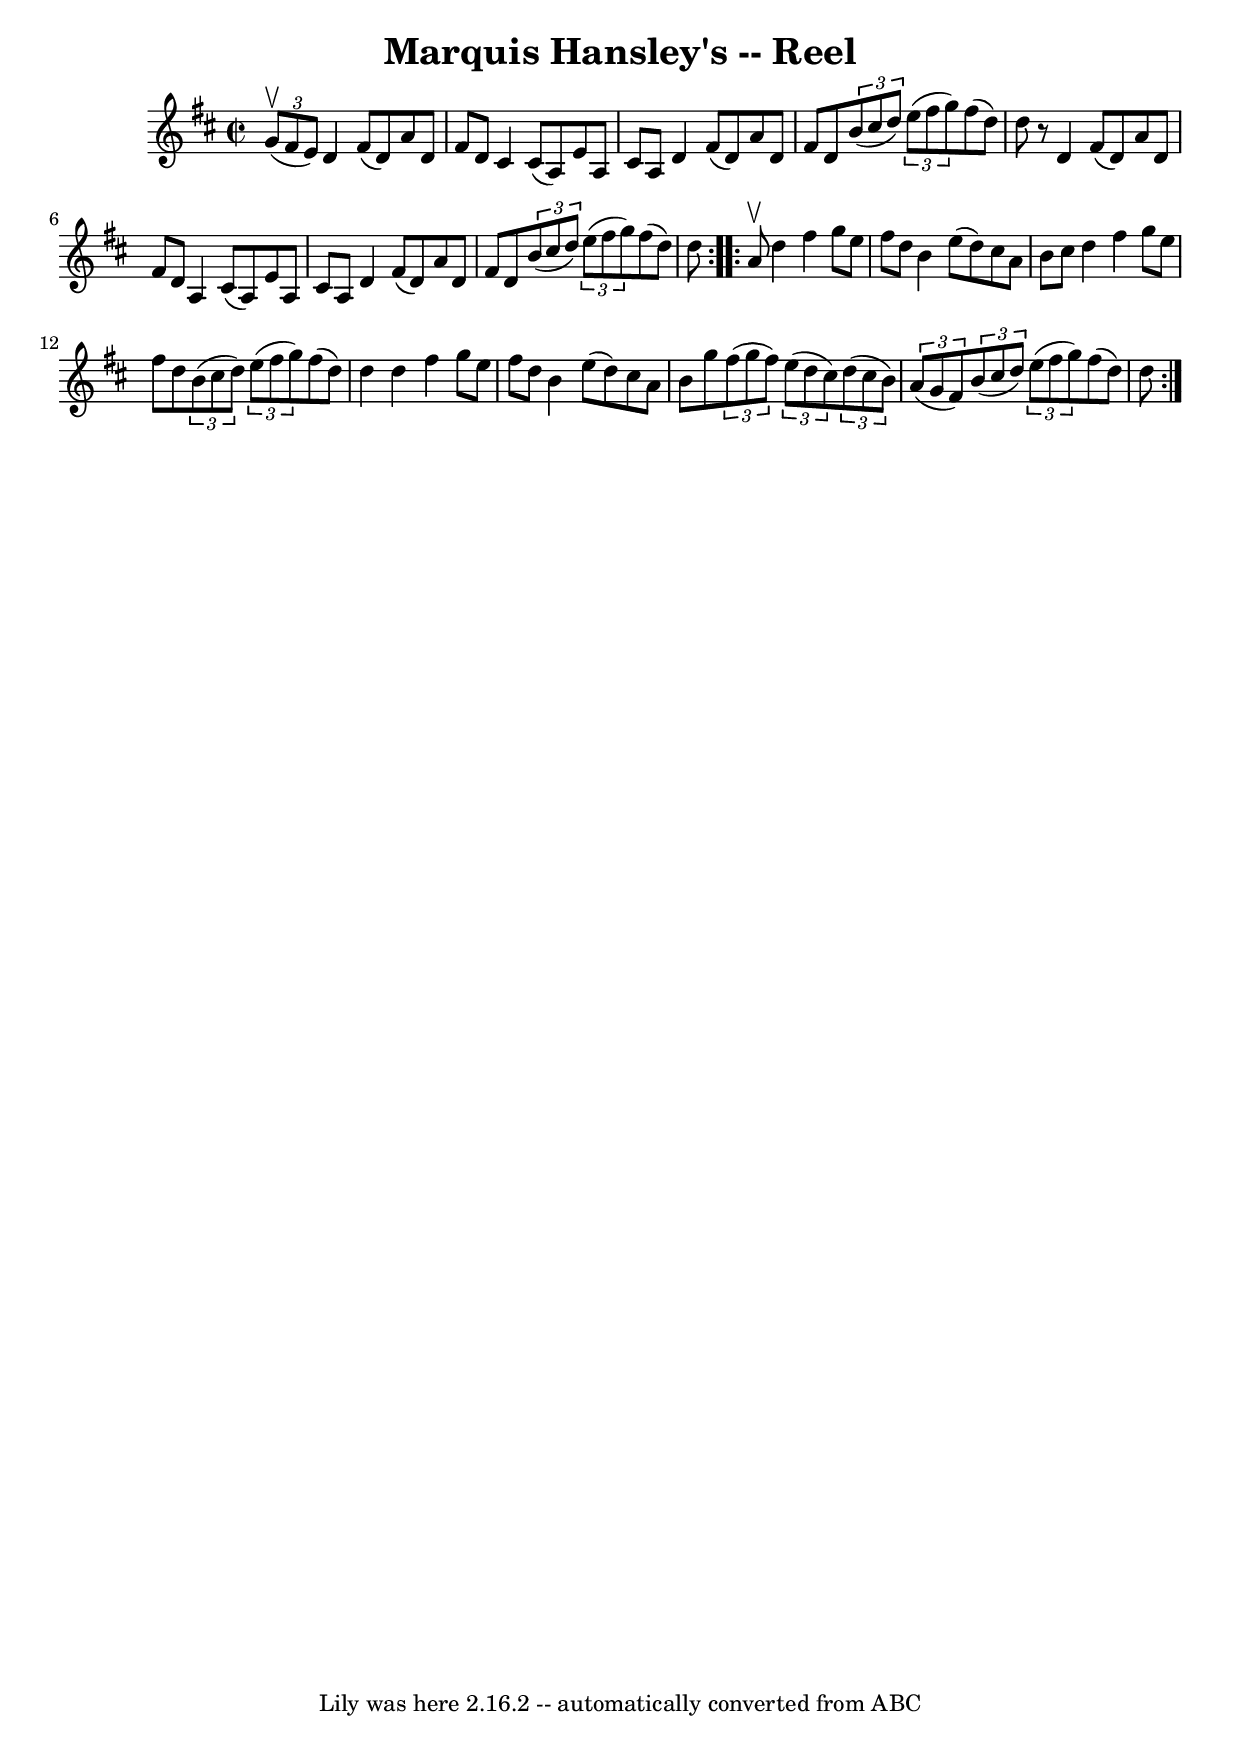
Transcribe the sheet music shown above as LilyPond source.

\version "2.16.2"
\include "Mammoth.ily"
\header {
  %% book = "Ryan's Mammoth Collection"
 crossRefNumber = "1"
 footnotes = "\\\\272"
  origin = "SCOTCH"
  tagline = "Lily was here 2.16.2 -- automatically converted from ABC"
  title = "Marquis Hansley's -- Reel"

}
voicedefault =  {



  \repeat volta 2 {

    \override Staff.TimeSignature #'style = #'C
    \time 2/2 
    \key d \major
    \times 2/3 { g'8^\upbow(fis'8 e'8)  	       }   |
 d'4 fis'8 (d'8) a'8 d'8 fis'8 d'8    |
 cis'4 cis'8 (a8) e'8 a8 cis'8 a8     |
 d'4 fis'8 (d'8) a'8 d'8 fis'8 d'8     |
    \times 2/3 {   
 b'8 (cis''8 d''8) 
    }   \times 2/3 { e''8 (fis''8 g''8) 
		   } fis''8 (d''8) d''8    r8    |
 d'4 fis'8 (d'8) a'8 d'8 fis'8 d'8     |
 a4 cis'8 (a8) e'8 a8 cis'8 a8     |
 d'4 fis'8 (d'8) a'8 d'8 fis'8 d'8     |
    \times 2/3 { b'8 (cis''8 d''8) 
	       }   \times 2/3 { e''8 
				(fis''8 g''8) 
			      } fis''8 (d''8) d''8    
  }     

  \repeat volta 2 { a'8^\upbow  |
 d''4 fis''4 g''8 e''8 fis''8 d''8     |
 b'4 e''8 (d''8) cis''8 a'8 b'8 cis''8     |
 d''4 fis''4 g''8 e''8 fis''8 d''8     |
    \times 2/3 { b'8 (cis''8 d''8) 
	       }   \times 2/3 { e''8 (
				fis''8 g''8)  			      } fis''8 (d''8) d''4     |
 d''4 fis''4 g''8 e''8 fis''8 d''8     |
 b'4 e''8 (d''8) cis''8 a'8 b'8 g''8     |
    \times 2/3 { fis''8 (g''8    
		 fis''8) 
	       }   \times 2/3 { e''8 (d''8 cis''8) 
			      }   \times 2/3 {   
				d''8 (cis''8 b'8) 
			      }   \times 2/3 { a'8 (g'8 fis'8)  					     }     |
    \times 2/3 { b'8 (cis''8 d''8) 
	       }   \times 2/3 {   
		 e''8 (fis''8 g''8) 
	       } fis''8 (d''8) d''8    
  }   

}

\score{
  <<

    \context Staff="default"
    {
      \voicedefault 
      
    }

  >>
  \layout {
    
  }
  \midi {
  }

}
